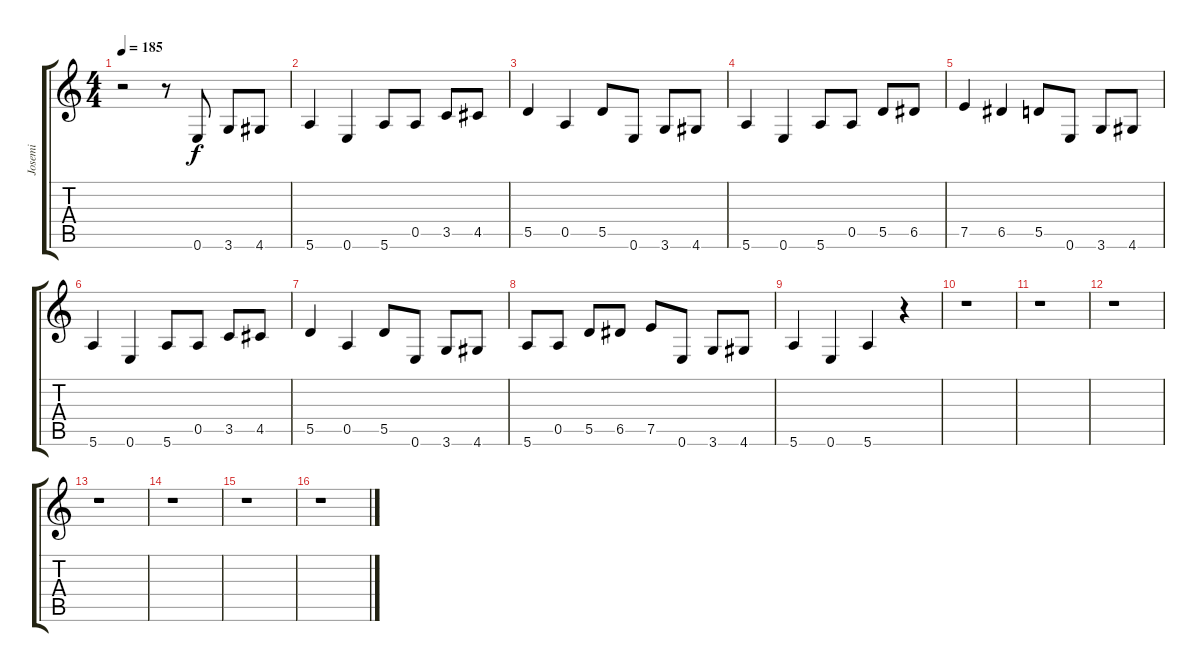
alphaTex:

\track ("Josemi" "Josemi") {instrument distortionguitar}
\staff {score tabs}
\tuning (E4 B3 G3 D3 A2 E2) {hide}
\ts (4 4)
\tempo 185
\clef g2
\ks c
r.2{dy f} r.8 0.6.8 3.6.8 4.6.8 |
5.6.4 0.6.4 5.6.8 0.5.8 3.5.8 4.5.8 |
5.5.4 0.5.4 5.5.8 0.6.8 3.6.8 4.6.8 |
5.6.4 0.6.4 5.6.8 0.5.8 5.5.8 6.5.8 |
7.5.4 6.5.4 5.5.8 0.6.8 3.6.8 4.6.8 |
5.6.4 0.6.4 5.6.8 0.5.8 3.5.8 4.5.8 |
5.5.4 0.5.4 5.5.8 0.6.8 3.6.8 4.6.8 |
5.6.8 0.5.8 5.5.8 6.5.8 7.5.8 0.6.8 3.6.8 4.6.8 |
5.6.4 0.6.4 5.6.4 r.4 |
r.1 |
r.1 |
r.1 |
r.1 |
r.1 |
r.1 |
r.1
